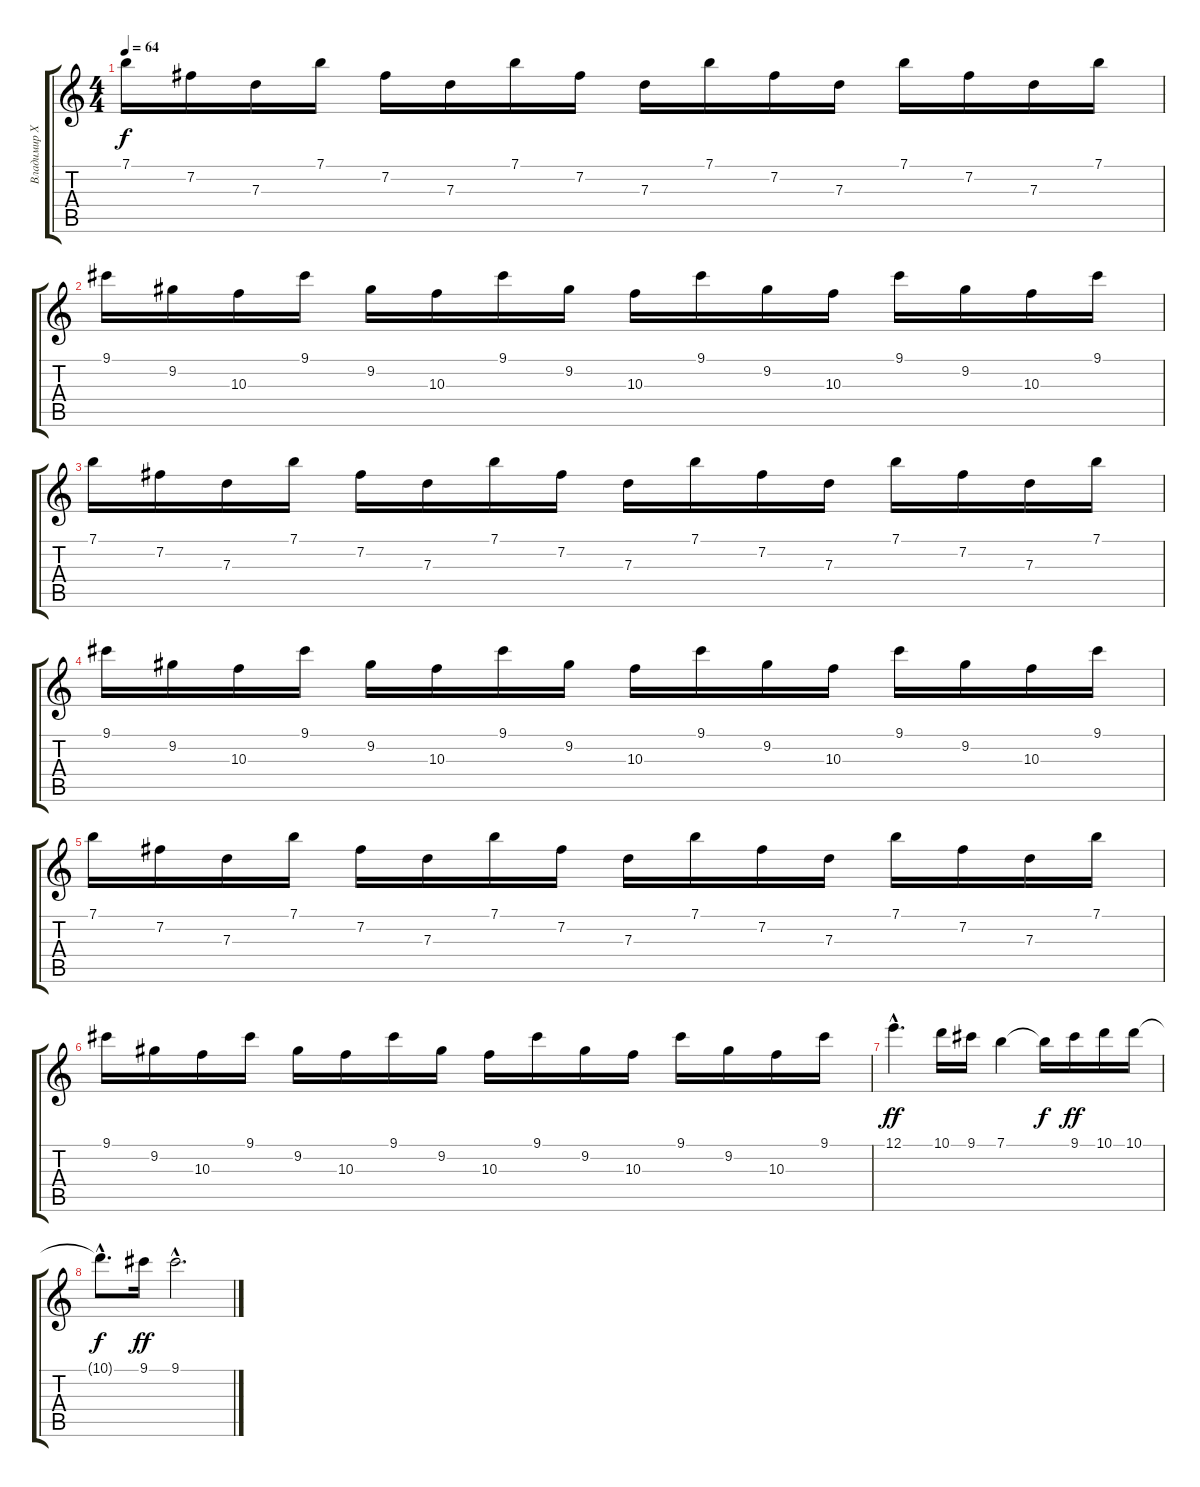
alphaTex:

\track ("Владимир Холстинин" "Владимир Х") {instrument overdrivenguitar}
\staff {score tabs}
\tuning (E4 B3 G3 D3 A2 E2) {hide}
\ts (4 4)
\tempo 64
\clef g2
\ks c
7.1.16{dy f} 7.2.16 7.3.16 7.1.16 7.2.16 7.3.16 7.1.16 7.2.16 7.3.16 7.1.16 7.2.16 7.3.16 7.1.16 7.2.16 7.3.16 7.1.16 |
9.1.16 9.2.16 10.3.16 9.1.16 9.2.16 10.3.16 9.1.16 9.2.16 10.3.16 9.1.16 9.2.16 10.3.16 9.1.16 9.2.16 10.3.16 9.1.16 |
7.1.16 7.2.16 7.3.16 7.1.16 7.2.16 7.3.16 7.1.16 7.2.16 7.3.16 7.1.16 7.2.16 7.3.16 7.1.16 7.2.16 7.3.16 7.1.16 |
9.1.16 9.2.16 10.3.16 9.1.16 9.2.16 10.3.16 9.1.16 9.2.16 10.3.16 9.1.16 9.2.16 10.3.16 9.1.16 9.2.16 10.3.16 9.1.16 |
7.1.16 7.2.16 7.3.16 7.1.16 7.2.16 7.3.16 7.1.16 7.2.16 7.3.16 7.1.16 7.2.16 7.3.16 7.1.16 7.2.16 7.3.16 7.1.16 |
9.1.16 9.2.16 10.3.16 9.1.16 9.2.16 10.3.16 9.1.16 9.2.16 10.3.16 9.1.16 9.2.16 10.3.16 9.1.16 9.2.16 10.3.16 9.1.16 |
12.1{hac}.4{d dy ff volume 13 balance 8 instrument distortionguitar} 10.1.16 9.1.16 7.1.4 7.1{t}.16{dy f} 9.1.16{dy ff} 10.1.16 10.1.16 |
10.1{hac t}.8{d dy f} 9.1.16{dy ff} 9.1{hac}.2{d}
